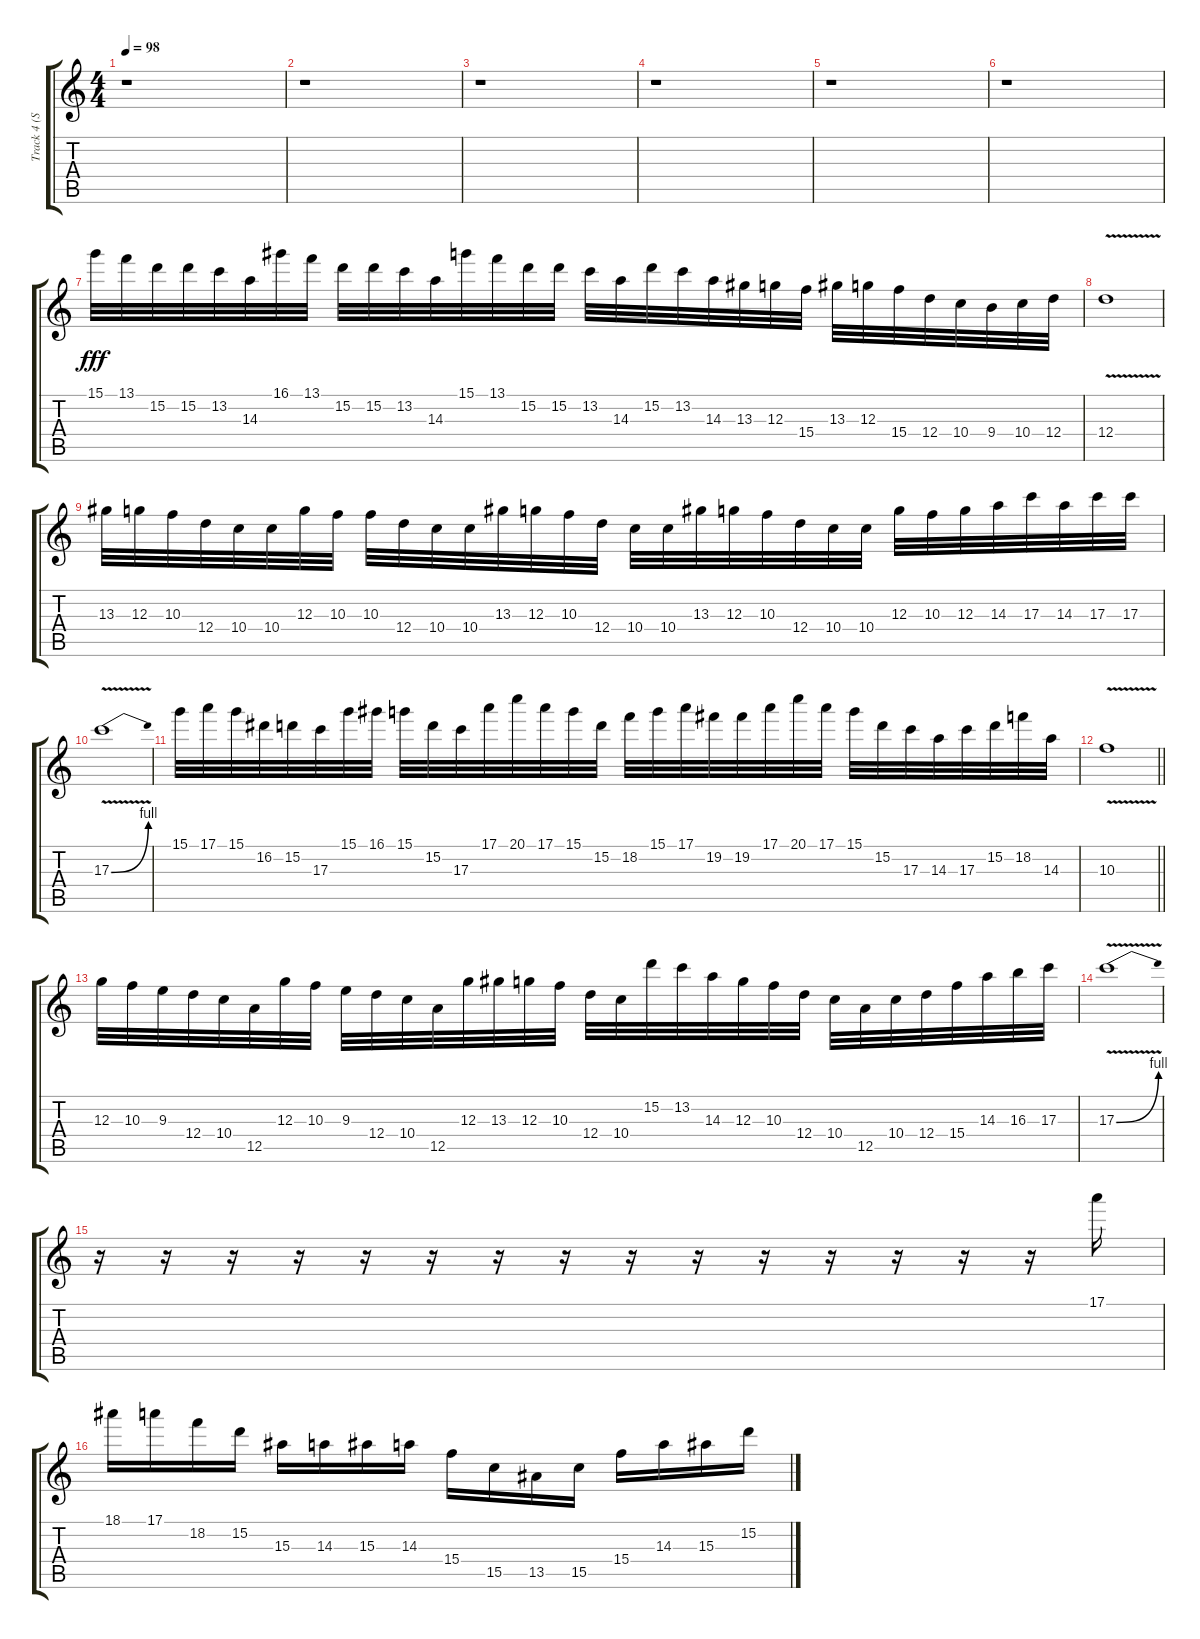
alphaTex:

\track ("Track 4 (Solo Guitar)" "Track 4 (S") {instrument distortionguitar}
\staff {score tabs}
\tuning (E4 B3 G3 D3 A2 D2) {hide}
\ts (4 4)
\tempo 98
\clef g2
\ks c
r.1{dy fff} |
r.1 |
r.1 |
r.1 |
r.1 |
r.1 |
15.1.32 13.1.32 15.2.32 15.2.32 13.2.32 14.3.32 16.1.32 13.1.32 15.2.32 15.2.32 13.2.32 14.3.32 15.1.32 13.1.32 15.2.32 15.2.32 13.2.32 14.3.32 15.2.32 13.2.32 14.3.32 13.3.32 12.3.32 15.4.32 13.3.32 12.3.32 15.4.32 12.4.32 10.4.32 9.4.32 10.4.32 12.4.32 |
12.4{v}.1 |
13.3.32 12.3.32 10.3.32 12.4.32 10.4.32 10.4.32 12.3.32 10.3.32 10.3.32 12.4.32 10.4.32 10.4.32 13.3.32 12.3.32 10.3.32 12.4.32 10.4.32 10.4.32 13.3.32 12.3.32 10.3.32 12.4.32 10.4.32 10.4.32 12.3.32 10.3.32 12.3.32 14.3.32 17.3.32 14.3.32 17.3.32 17.3.32 |
17.3{be (bend 0 0 60 4) v}.1 |
15.1.32 17.1.32 15.1.32 16.2.32 15.2.32 17.3.32 15.1.32 16.1.32 15.1.32 15.2.32 17.3.32 17.1.32 20.1.32 17.1.32 15.1.32 15.2.32 18.2.32 15.1.32 17.1.32 19.2.32 19.2.32 17.1.32 20.1.32 17.1.32 15.1.32 15.2.32 17.3.32 14.3.32 17.3.32 15.2.32 18.2.32 14.3.32 |
\barLineRight lightlight
10.3{v}.1 |
\section ("" "")
12.3.32 10.3.32 9.3.32 12.4.32 10.4.32 12.5.32 12.3.32 10.3.32 9.3.32 12.4.32 10.4.32 12.5.32 12.3.32 13.3.32 12.3.32 10.3.32 12.4.32 10.4.32 15.2.32 13.2.32 14.3.32 12.3.32 10.3.32 12.4.32 10.4.32 12.5.32 10.4.32 12.4.32 15.4.32 14.3.32 16.3.32 17.3.32 |
17.3{be (bend 0 0 60 4) v}.1 |
r.16 r.16 r.16 r.16 r.16 r.16 r.16 r.16 r.16 r.16 r.16 r.16 r.16 r.16 r.16 17.1.16 |
18.1.16 17.1.16 18.2.16 15.2.16 15.3.16 14.3.16 15.3.16 14.3.16 15.4.16 15.5.16 13.5.16 15.5.16 15.4.16 14.3.16 15.3.16 15.2.16
